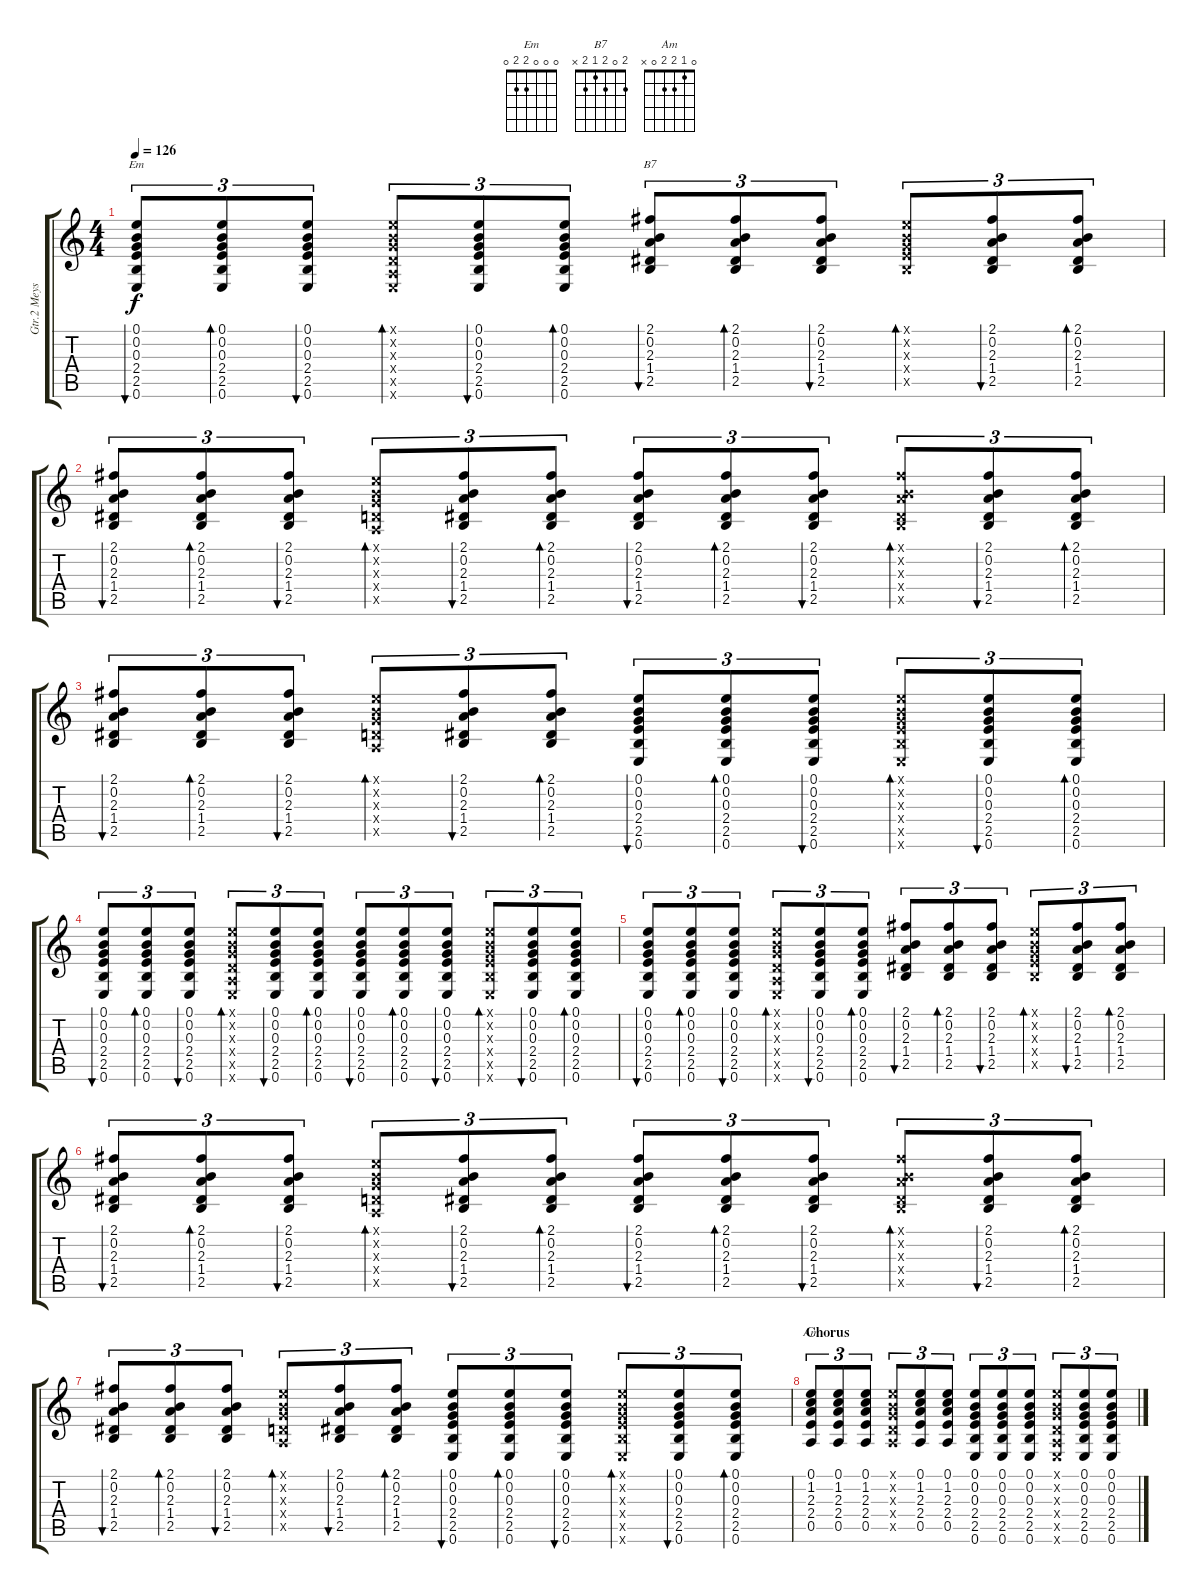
\track ("Gtr.2 Meysam" "Gtr.2 Meys") {instrument acousticguitarnylon}
\staff {score tabs}
\tuning (E4 B3 G3 D3 A2 E2) {hide}
\chord ("Em" 0 0 0 2 2 0)
\chord ("B7" 2 0 2 1 2 x)
\chord ("Am" 0 1 2 2 0 x)
\ts (4 4)
\tempo 126
\clef g2
\ks c
(0.1 0.2 0.3 2.4 2.5 0.6).8{tu (3 2) bu 60 ch "Em" dy f} (0.1 0.2 0.3 2.4 2.5 0.6).8{tu (3 2) bd 60} (0.1 0.2 0.3 2.4 2.5 0.6).8{tu (3 2) bu 60} (0.1{x} 0.2{x} 0.3{x} 0.4{x} 0.5{x} 0.6{x}).8{tu (3 2) bd 60} (0.1 0.2 0.3 2.4 2.5 0.6).8{tu (3 2) bu 60} (0.1 0.2 0.3 2.4 2.5 0.6).8{tu (3 2) bd 60} (2.1 0.2 2.3 1.4 2.5).8{tu (3 2) bu 60 ch "B7"} (2.1 0.2 2.3 1.4 2.5).8{tu (3 2) bd 60} (2.1 0.2 2.3 1.4 2.5).8{tu (3 2) bu 60} (0.1{x} 0.2{x} 0.3{x} 2.4{x} 2.5{x}).8{tu (3 2) bd 60} (2.1 0.2 2.3 1.4 2.5).8{tu (3 2) bu 60} (2.1 0.2 2.3 1.4 2.5).8{tu (3 2) bd 60} |
(2.1 0.2 2.3 1.4 2.5).8{tu (3 2) bu 60} (2.1 0.2 2.3 1.4 2.5).8{tu (3 2) bd 60} (2.1 0.2 2.3 1.4 2.5).8{tu (3 2) bu 60} (0.1{x} 0.2{x} 0.3{x} 0.4{x} 0.5{x}).8{tu (3 2) bd 60} (2.1 0.2 2.3 1.4 2.5).8{tu (3 2) bu 60} (2.1 0.2 2.3 1.4 2.5).8{tu (3 2) bd 60} (2.1 0.2 2.3 1.4 2.5).8{tu (3 2) bu 60} (2.1 0.2 2.3 1.4 2.5).8{tu (3 2) bd 60} (2.1 0.2 2.3 1.4 2.5).8{tu (3 2) bu 60} (2.1{x} 0.2{x} 2.3{x} 1.4{x} 2.5{x}).8{tu (3 2) bd 60} (2.1 0.2 2.3 1.4 2.5).8{tu (3 2) bu 60} (2.1 0.2 2.3 1.4 2.5).8{tu (3 2) bd 60} |
(2.1 0.2 2.3 1.4 2.5).8{tu (3 2) bu 60} (2.1 0.2 2.3 1.4 2.5).8{tu (3 2) bd 60} (2.1 0.2 2.3 1.4 2.5).8{tu (3 2) bu 60} (0.1{x} 0.2{x} 0.3{x} 0.4{x} 0.5{x}).8{tu (3 2) bd 60} (2.1 0.2 2.3 1.4 2.5).8{tu (3 2) bu 60} (2.1 0.2 2.3 1.4 2.5).8{tu (3 2) bd 60} (0.1 0.2 0.3 2.4 2.5 0.6).8{tu (3 2) bu 60} (0.1 0.2 0.3 2.4 2.5 0.6).8{tu (3 2) bd 60} (0.1 0.2 0.3 2.4 2.5 0.6).8{tu (3 2) bu 60} (0.1{x} 0.2{x} 0.3{x} 2.4{x} 2.5{x} 0.6{x}).8{tu (3 2) bd 60} (0.1 0.2 0.3 2.4 2.5 0.6).8{tu (3 2) bu 60} (0.1 0.2 0.3 2.4 2.5 0.6).8{tu (3 2) bd 60} |
(0.1 0.2 0.3 2.4 2.5 0.6).8{tu (3 2) bu 60} (0.1 0.2 0.3 2.4 2.5 0.6).8{tu (3 2) bd 60} (0.1 0.2 0.3 2.4 2.5 0.6).8{tu (3 2) bu 60} (0.1{x} 0.2{x} 0.3{x} 0.4{x} 0.5{x} 0.6{x}).8{tu (3 2) bd 60} (0.1 0.2 0.3 2.4 2.5 0.6).8{tu (3 2) bu 60} (0.1 0.2 0.3 2.4 2.5 0.6).8{tu (3 2) bd 60} (0.1 0.2 0.3 2.4 2.5 0.6).8{tu (3 2) bu 60} (0.1 0.2 0.3 2.4 2.5 0.6).8{tu (3 2) bd 60} (0.1 0.2 0.3 2.4 2.5 0.6).8{tu (3 2) bu 60} (0.1{x} 0.2{x} 0.3{x} 2.4{x} 2.5{x} 0.6{x}).8{tu (3 2) bd 60} (0.1 0.2 0.3 2.4 2.5 0.6).8{tu (3 2) bu 60} (0.1 0.2 0.3 2.4 2.5 0.6).8{tu (3 2) bd 60} |
(0.1 0.2 0.3 2.4 2.5 0.6).8{tu (3 2) bu 60} (0.1 0.2 0.3 2.4 2.5 0.6).8{tu (3 2) bd 60} (0.1 0.2 0.3 2.4 2.5 0.6).8{tu (3 2) bu 60} (0.1{x} 0.2{x} 0.3{x} 0.4{x} 0.5{x} 0.6{x}).8{tu (3 2) bd 60} (0.1 0.2 0.3 2.4 2.5 0.6).8{tu (3 2) bu 60} (0.1 0.2 0.3 2.4 2.5 0.6).8{tu (3 2) bd 60} (2.1 0.2 2.3 1.4 2.5).8{tu (3 2) bu 60} (2.1 0.2 2.3 1.4 2.5).8{tu (3 2) bd 60} (2.1 0.2 2.3 1.4 2.5).8{tu (3 2) bu 60} (0.1{x} 0.2{x} 0.3{x} 2.4{x} 2.5{x}).8{tu (3 2) bd 60} (2.1 0.2 2.3 1.4 2.5).8{tu (3 2) bu 60} (2.1 0.2 2.3 1.4 2.5).8{tu (3 2) bd 60} |
(2.1 0.2 2.3 1.4 2.5).8{tu (3 2) bu 60} (2.1 0.2 2.3 1.4 2.5).8{tu (3 2) bd 60} (2.1 0.2 2.3 1.4 2.5).8{tu (3 2) bu 60} (0.1{x} 0.2{x} 0.3{x} 0.4{x} 0.5{x}).8{tu (3 2) bd 60} (2.1 0.2 2.3 1.4 2.5).8{tu (3 2) bu 60} (2.1 0.2 2.3 1.4 2.5).8{tu (3 2) bd 60} (2.1 0.2 2.3 1.4 2.5).8{tu (3 2) bu 60} (2.1 0.2 2.3 1.4 2.5).8{tu (3 2) bd 60} (2.1 0.2 2.3 1.4 2.5).8{tu (3 2) bu 60} (2.1{x} 0.2{x} 2.3{x} 1.4{x} 2.5{x}).8{tu (3 2) bd 60} (2.1 0.2 2.3 1.4 2.5).8{tu (3 2) bu 60} (2.1 0.2 2.3 1.4 2.5).8{tu (3 2) bd 60} |
(2.1 0.2 2.3 1.4 2.5).8{tu (3 2) bu 60} (2.1 0.2 2.3 1.4 2.5).8{tu (3 2) bd 60} (2.1 0.2 2.3 1.4 2.5).8{tu (3 2) bu 60} (0.1{x} 0.2{x} 0.3{x} 0.4{x} 0.5{x}).8{tu (3 2) bd 60} (2.1 0.2 2.3 1.4 2.5).8{tu (3 2) bu 60} (2.1 0.2 2.3 1.4 2.5).8{tu (3 2) bd 60} (0.1 0.2 0.3 2.4 2.5 0.6).8{tu (3 2) bu 60} (0.1 0.2 0.3 2.4 2.5 0.6).8{tu (3 2) bd 60} (0.1 0.2 0.3 2.4 2.5 0.6).8{tu (3 2) bu 60} (0.1{x} 0.2{x} 0.3{x} 2.4{x} 2.5{x} 0.6{x}).8{tu (3 2) bd 60} (0.1 0.2 0.3 2.4 2.5 0.6).8{tu (3 2) bu 60} (0.1 0.2 0.3 2.4 2.5 0.6).8{tu (3 2) bd 60} |
\section ("" "Chorus")
(0.1 1.2 2.3 2.4 0.5).8{tu (3 2) ch "Am"} (0.1 1.2 2.3 2.4 0.5).8{tu (3 2)} (0.1 1.2 2.3 2.4 0.5).8{tu (3 2)} (0.1{x} 0.2{x} 0.3{x} 0.4{x} 0.5{x}).8{tu (3 2)} (0.1 1.2 2.3 2.4 0.5).8{tu (3 2)} (0.1 1.2 2.3 2.4 0.5).8{tu (3 2)} (0.1 0.2 0.3 2.4 2.5 0.6).8{tu (3 2)} (0.1 0.2 0.3 2.4 2.5 0.6).8{tu (3 2)} (0.1 0.2 0.3 2.4 2.5 0.6).8{tu (3 2)} (0.1{x} 0.2{x} 0.3{x} 0.4{x} 0.5{x} 0.6{x}).8{tu (3 2)} (0.1 0.2 0.3 2.4 2.5 0.6).8{tu (3 2)} (0.1 0.2 0.3 2.4 2.5 0.6).8{tu (3 2)}
